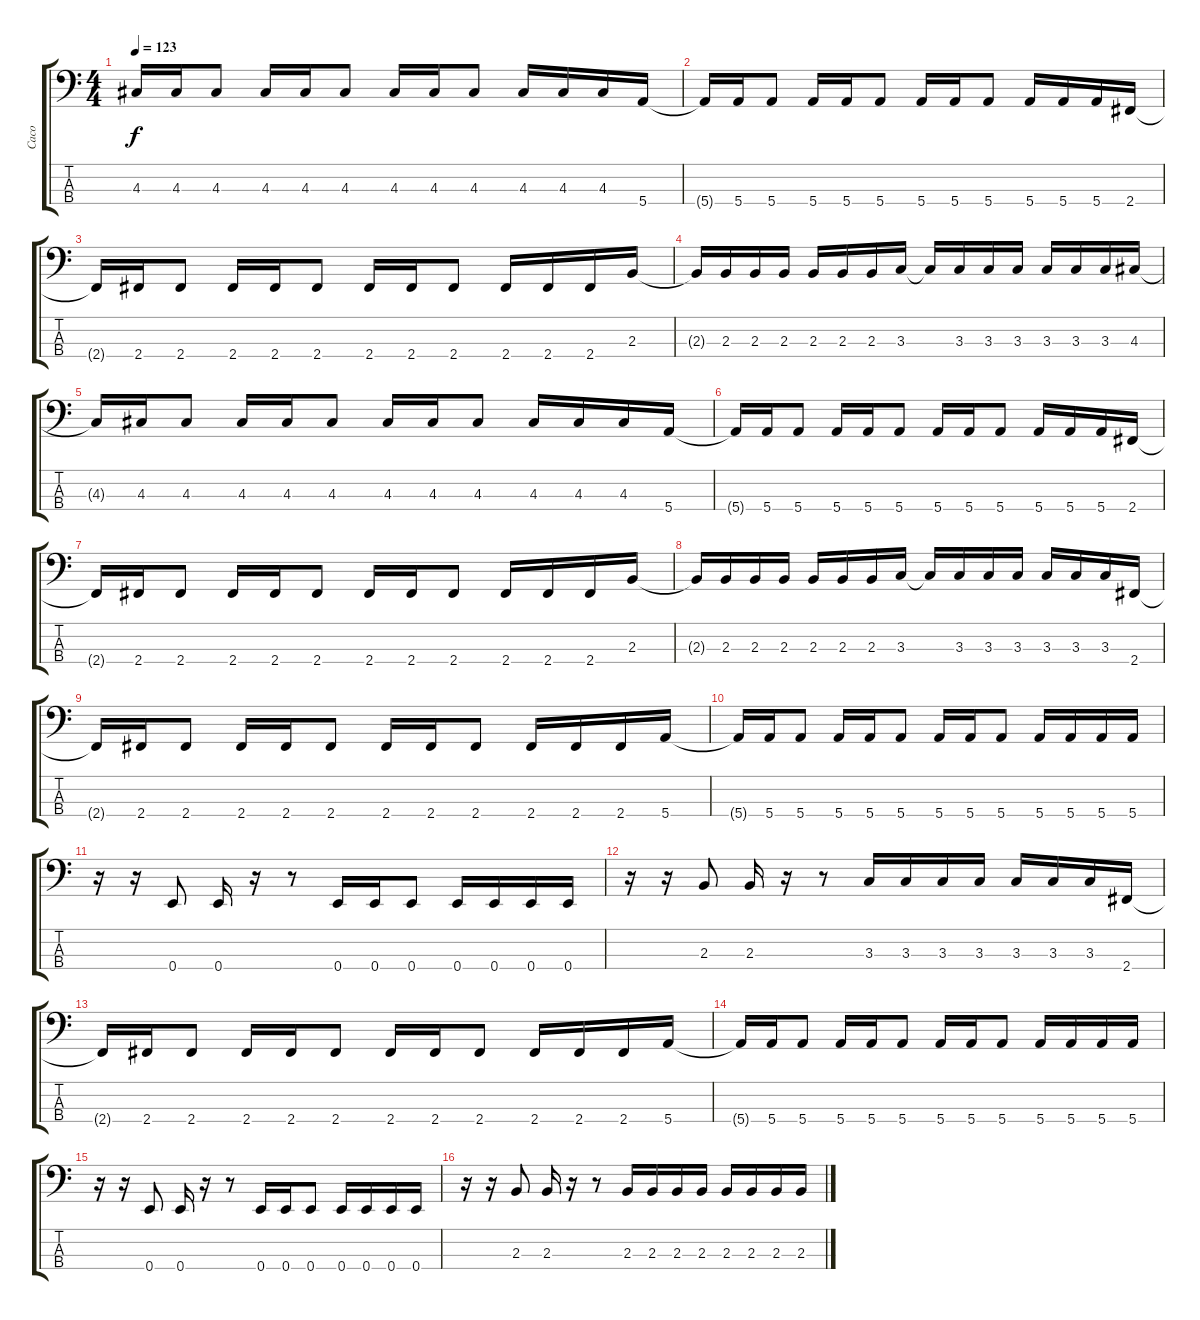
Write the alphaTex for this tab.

\track ("Caco" "Caco") {instrument electricbasspick}
\staff {score tabs}
\tuning (G2 D2 A1 E1) {hide}
\ts (4 4)
\tempo 123
\clef f4
\ks c
4.3{t}.16{dy f} 4.3.16 4.3.8 4.3.16 4.3.16 4.3.8 4.3.16 4.3.16 4.3.8 4.3.16 4.3.16 4.3.16 5.4.16 |
5.4{t}.16 5.4.16 5.4.8 5.4.16 5.4.16 5.4.8 5.4.16 5.4.16 5.4.8 5.4.16 5.4.16 5.4.16 2.4.16 |
2.4{t}.16 2.4.16 2.4.8 2.4.16 2.4.16 2.4.8 2.4.16 2.4.16 2.4.8 2.4.16 2.4.16 2.4.16 2.3.16 |
2.3{t}.16 2.3.16 2.3.16 2.3.16 2.3.16 2.3.16 2.3.16 3.3.16 3.3{t}.16 3.3.16 3.3.16 3.3.16 3.3.16 3.3.16 3.3.16 4.3.16 |
4.3{t}.16 4.3.16 4.3.8 4.3.16 4.3.16 4.3.8 4.3.16 4.3.16 4.3.8 4.3.16 4.3.16 4.3.16 5.4.16 |
5.4{t}.16 5.4.16 5.4.8 5.4.16 5.4.16 5.4.8 5.4.16 5.4.16 5.4.8 5.4.16 5.4.16 5.4.16 2.4.16 |
2.4{t}.16 2.4.16 2.4.8 2.4.16 2.4.16 2.4.8 2.4.16 2.4.16 2.4.8 2.4.16 2.4.16 2.4.16 2.3.16 |
2.3{t}.16 2.3.16 2.3.16 2.3.16 2.3.16 2.3.16 2.3.16 3.3.16 3.3{t}.16 3.3.16 3.3.16 3.3.16 3.3.16 3.3.16 3.3.16 2.4.16 |
2.4{t}.16 2.4.16 2.4.8 2.4.16 2.4.16 2.4.8 2.4.16 2.4.16 2.4.8 2.4.16 2.4.16 2.4.16 5.4.16 |
5.4{t}.16 5.4.16 5.4.8 5.4.16 5.4.16 5.4.8 5.4.16 5.4.16 5.4.8 5.4.16 5.4.16 5.4.16 5.4.16 |
r.16 r.16 0.4.8 0.4.16 r.16 r.8 0.4.16 0.4.16 0.4.8 0.4.16 0.4.16 0.4.16 0.4.16 |
r.16 r.16 2.3.8 2.3.16 r.16 r.8 3.3.16 3.3.16 3.3.16 3.3.16 3.3.16 3.3.16 3.3.16 2.4.16 |
2.4{t}.16 2.4.16 2.4.8 2.4.16 2.4.16 2.4.8 2.4.16 2.4.16 2.4.8 2.4.16 2.4.16 2.4.16 5.4.16 |
5.4{t}.16 5.4.16 5.4.8 5.4.16 5.4.16 5.4.8 5.4.16 5.4.16 5.4.8 5.4.16 5.4.16 5.4.16 5.4.16 |
r.16 r.16 0.4.8 0.4.16 r.16 r.8 0.4.16 0.4.16 0.4.8 0.4.16 0.4.16 0.4.16 0.4.16 |
r.16 r.16 2.3.8 2.3.16 r.16 r.8 2.3.16 2.3.16 2.3.16 2.3.16 2.3.16 2.3.16 2.3.16 2.3.16
